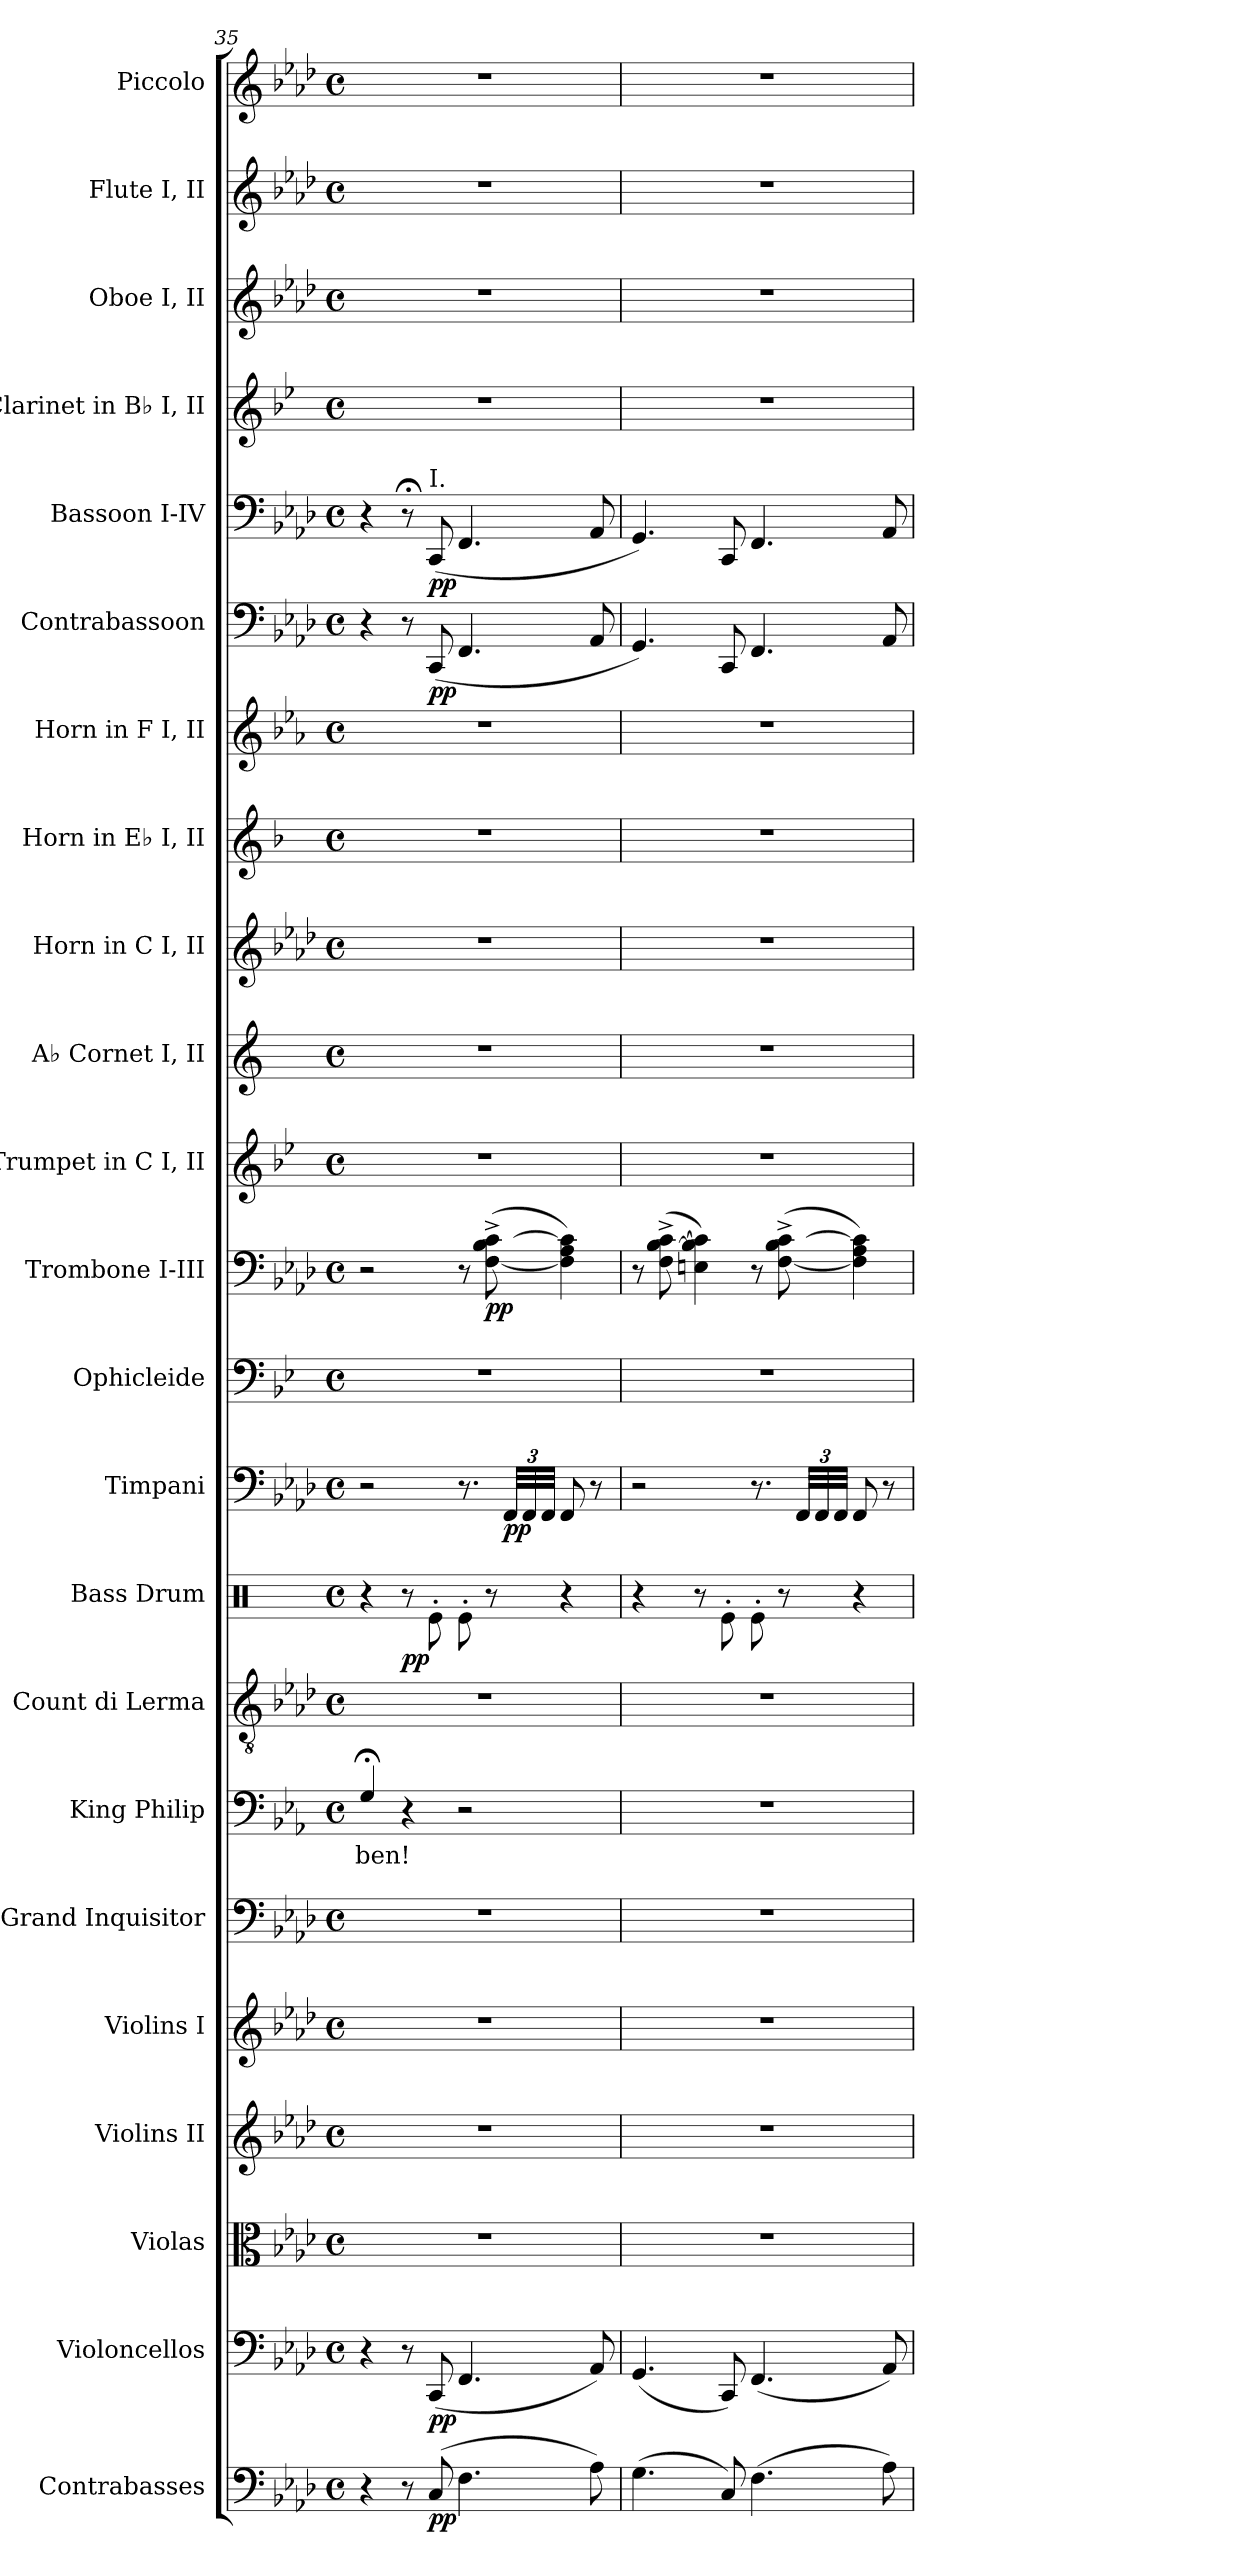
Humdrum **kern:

**kern	**dynam	**kern	**dynam	**kern	**kern	**kern	**kern	**kern	**text	**kern	**kern	**dynam	**kern	**dynam	**kern	**kern	**dynam	**kern	**kern	**kern	**kern	**kern	**kern	**dynam	**kern	**dynam	**kern	**kern	**kern	**kern
*part23	*part23	*part22	*part22	*part21	*part20	*part19	*part18	*part17	*part17	*part16	*part15	*part15	*part14	*part14	*part13	*part12	*part12	*part11	*part10	*part9	*part8	*part7	*part6	*part6	*part5	*part5	*part4	*part3	*part2	*part1
*staff23	*staff23	*staff22	*staff22	*staff21	*staff20	*staff19	*staff18	*staff17	*staff17	*staff16	*staff15	*staff15	*staff14	*staff14	*staff13	*staff12	*staff12	*staff11	*staff10	*staff9	*staff8	*staff7	*staff6	*staff6	*staff5	*staff5	*staff4	*staff3	*staff2	*staff1
*I"Contrabasses	*	*I"Violoncellos	*	*I"Violas	*I"Violins II	*I"Violins I	*I"Grand Inquisitor	*I"King Philip	*	*I"Count di Lerma	*I"Bass Drum	*	*I"Timpani	*	*I"Ophicleide	*I"Trombone I-III	*	*I"Trumpet in C I, II	*I"A♭ Cornet I, II	*I"Horn in C I, II	*I"Horn in E♭ I, II	*I"Horn in F I, II	*I"Contrabassoon	*	*I"Bassoon I-IV	*	*I"Clarinet in B♭ I, II	*I"Oboe I, II	*I"Flute I, II	*I"Piccolo
*I'Cb.	*	*I'Vc.	*	*I'Vla.	*I'Vln. II	*I'Vln. I	*I'G.I.	*I'K.P.	*	*I'di L.	*I'BD	*	*I'Timp.	*	*I'Oph.	*I'Tbn. I-III	*	*	*I'A ♭ Cnt. I, II	*	*	*	*I'Cbsn.	*	*I'Bsn. I-IV	*	*	*I'Ob. I, II	*I'Fl. I, II	*I'Picc.
*clefF4	*	*clefF4	*	*clefC3	*clefG2	*clefG2	*clefF4	*clefF4	*	*clefGv2	*clefX	*	*clefF4	*	*clefF4	*clefF4	*	*clefG2	*clefG2	*clefG2	*clefG2	*clefG2	*clefF4	*	*clefF4	*	*clefG2	*clefG2	*clefG2	*clefG2
*ITrd7c12	*	*	*	*	*	*	*	*ITrd4c7	*	*	*	*	*	*	*ITrd1c2	*	*	*ITrd1c2	*ITrd2c4	*ITrd7c12	*ITrd5c9	*ITrd4c7	*ITrd7c12	*	*	*	*ITrd1c2	*	*	*ITrd-7c-12
*k[b-e-a-d-]	*	*k[b-e-a-d-]	*	*k[b-e-a-d-]	*k[b-e-a-d-]	*k[b-e-a-d-]	*k[b-e-a-d-]	*k[b-e-a-d-]	*	*k[b-e-a-d-]	*k[]	*	*k[b-e-a-d-]	*	*k[b-e-a-d-]	*k[b-e-a-d-]	*	*k[b-e-a-d-]	*k[b-e-a-d-]	*k[b-e-a-d-]	*k[b-e-a-d-]	*k[b-e-a-d-]	*k[b-e-a-d-]	*	*k[b-e-a-d-]	*	*k[b-e-a-d-]	*k[b-e-a-d-]	*k[b-e-a-d-]	*k[b-e-a-d-]
*M4/4	*	*M4/4	*	*M4/4	*M4/4	*M4/4	*M4/4	*M4/4	*	*M4/4	*M4/4	*	*M4/4	*	*M4/4	*M4/4	*	*M4/4	*M4/4	*M4/4	*M4/4	*M4/4	*M4/4	*	*M4/4	*	*M4/4	*M4/4	*M4/4	*M4/4
*met(c)	*	*met(c)	*	*met(c)	*met(c)	*met(c)	*met(c)	*met(c)	*	*met(c)	*met(c)	*	*met(c)	*	*met(c)	*met(c)	*	*met(c)	*met(c)	*met(c)	*met(c)	*met(c)	*met(c)	*	*met(c)	*	*met(c)	*met(c)	*met(c)	*met(c)
=35	=35	=35	=35	=35	=35	=35	=35	=35	=35	=35	=35	=35	=35	=35	=35	=35	=35	=35	=35	=35	=35	=35	=35	=35	=35	=35	=35	=35	=35	=35
!	!	!	!	!	!	!	!	!	!LO:LY:b	!	!	!	!	!	!	!	!	!	!	!	!	!	!	!	!	!	!	!	!	!
*	*	*	*	*	*	*	*	*	*	*	*	*	*	*	*	*	*	*	*	*	*	*	*	*	*	*	*	*	*	*^
4r	.	4r	.	1r	1r	1r	1r	4C;</	ben!	1r	4r	.	2r	.	1r	2r	.	1r	1r	1r	1r	1r	4r	.	4r	.	1r	1r	1r	1r	4.ryy
!	!	!	!	!	!	!	!	!	!	!	!	!LO:DY:b	!	!	!	!	!	!	!	!	!	!	!	!	!	!	!	!	!	!	!
8r	.	8r	.	.	.	.	.	4r	.	.	8r	pp	.	.	.	.	.	.	.	.	.	.	8r	.	8r;<	.	.	.	.	.	.
*	*	*	*	*	*	*	*	*	*	*	*	*	*	*	*	*	*	*	*	*	*	*	*	*	*	*	*	*	*	*MM58	*
!	!	!	!	!	!	!	!	!	!	!	!	!	!	!	!	!	!	!	!	!	!	!	!	!	!LO:TX:a:t=I.	!	!	!	!	!	!
!	!LO:DY:b	!	!LO:DY:b	!	!	!	!	!	!	!	!	!	!	!	!	!	!	!	!	!	!	!	!	!LO:DY:b	!	!LO:DY:b	!	!	!	!	!
(>8CC/	pp	(<8CC/	pp	.	.	.	.	.	.	.	8Re'\	.	.	.	.	.	.	.	.	.	.	.	(<8CCC/	pp	(<8CC/	pp	.	.	.	.	2ryy
4.FF\	.	4.FF/	.	.	.	.	.	2r	.	.	8Re'\	.	8.r	.	.	8r	.	.	.	.	.	.	4.FFF/	.	4.FF/	.	.	.	.	.	.
!	!	!	!	!	!	!	!	!	!	!	!	!	!	!	!	!	!LO:DY:b	!	!	!	!	!	!	!	!	!	!	!	!	!	!
.	.	.	.	.	.	.	.	.	.	.	8r	.	.	.	.	(<[8F\^ 8B-\^ [8c\^	pp	.	.	.	.	.	.	.	.	.	.	.	.	.	.
*	*	*	*	*	*	*	*	*	*	*	*	*	*Xbrackettup	*	*	*	*	*	*	*	*	*	*	*	*	*	*	*	*	*	*
!	!	!	!	!	!	!	!	!	!	!	!	!	!	!LO:DY:b	!	!	!	!	!	!	!	!	!	!	!	!	!	!	!	!	!
.	.	.	.	.	.	.	.	.	.	.	.	.	48FF/LLL	pp	.	.	.	.	.	.	.	.	.	.	.	.	.	.	.	.	.
.	.	.	.	.	.	.	.	.	.	.	.	.	48FF/	.	.	.	.	.	.	.	.	.	.	.	.	.	.	.	.	.	.
.	.	.	.	.	.	.	.	.	.	.	.	.	48FF/JJJ	.	.	.	.	.	.	.	.	.	.	.	.	.	.	.	.	.	.
.	.	.	.	.	.	.	.	.	.	.	4r	.	8FF/	.	.	4F\] 4A-\ 4c\])	.	.	.	.	.	.	.	.	.	.	.	.	.	.	.
8AA-\)	.	8AA-/)	.	.	.	.	.	.	.	.	.	.	8r	.	.	.	.	.	.	.	.	.	8AAA-/	.	8AA-/	.	.	.	.	.	8ryy
*	*	*	*	*	*	*	*	*	*	*	*	*	*	*	*	*	*	*	*	*	*	*	*	*	*	*	*	*	*	*v	*v
=36	=36	=36	=36	=36	=36	=36	=36	=36	=36	=36	=36	=36	=36	=36	=36	=36	=36	=36	=36	=36	=36	=36	=36	=36	=36	=36	=36	=36	=36	=36
(>4.GG\	.	(<4.GG/	.	1r	1r	1r	1r	1r	.	1r	4r	.	2r	.	1r	8r	.	1r	1r	1r	1r	1r	4.GGG/)	.	4.GG/)	.	1r	1r	1r	1r
.	.	.	.	.	.	.	.	.	.	.	.	.	.	.	.	(<8F\^ [8B-\^ [8c\^	.	.	.	.	.	.	.	.	.	.	.	.	.	.
.	.	.	.	.	.	.	.	.	.	.	8r	.	.	.	.	4En\ 4B-\] 4c\])	.	.	.	.	.	.	.	.	.	.	.	.	.	.
8CC/)	.	8CC/)	.	.	.	.	.	.	.	.	8Re'\	.	.	.	.	.	.	.	.	.	.	.	8CCC/	.	8CC/	.	.	.	.	.
(>4.FF\	.	(<4.FF/	.	.	.	.	.	.	.	.	8Re'\	.	8.r	.	.	8r	.	.	.	.	.	.	4.FFF/	.	4.FF/	.	.	.	.	.
.	.	.	.	.	.	.	.	.	.	.	8r	.	.	.	.	(<[8F\^ 8B-\^ [8c\^	.	.	.	.	.	.	.	.	.	.	.	.	.	.
.	.	.	.	.	.	.	.	.	.	.	.	.	48FF/LLL	.	.	.	.	.	.	.	.	.	.	.	.	.	.	.	.	.
.	.	.	.	.	.	.	.	.	.	.	.	.	48FF/	.	.	.	.	.	.	.	.	.	.	.	.	.	.	.	.	.
.	.	.	.	.	.	.	.	.	.	.	.	.	48FF/JJJ	.	.	.	.	.	.	.	.	.	.	.	.	.	.	.	.	.
.	.	.	.	.	.	.	.	.	.	.	4r	.	8FF/	.	.	4F\] 4A-\ 4c\])	.	.	.	.	.	.	.	.	.	.	.	.	.	.
8AA-\)	.	8AA-/)	.	.	.	.	.	.	.	.	.	.	8r	.	.	.	.	.	.	.	.	.	8AAA-/	.	8AA-/	.	.	.	.	.
=	=	=	=	=	=	=	=	=	=	=	=	=	=	=	=	=	=	=	=	=	=	=	=	=	=	=	=	=	=	=
*-	*-	*-	*-	*-	*-	*-	*-	*-	*-	*-	*-	*-	*-	*-	*-	*-	*-	*-	*-	*-	*-	*-	*-	*-	*-	*-	*-	*-	*-	*-
